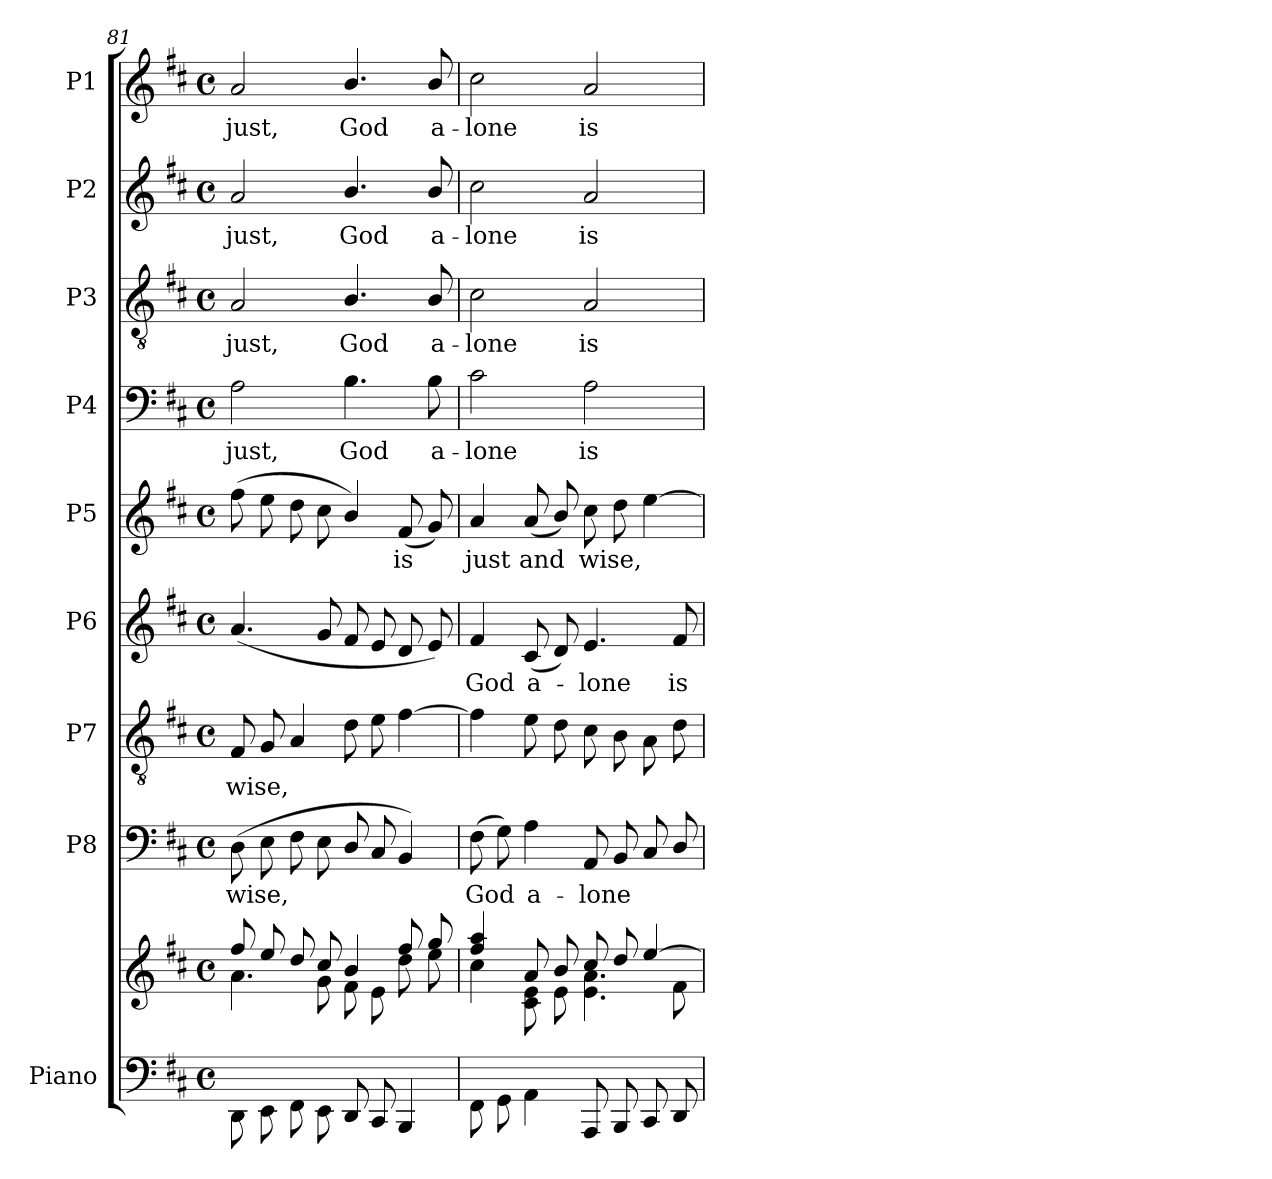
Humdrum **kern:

**kern	**kern	**kern	**text	**kern	**text	**kern	**text	**kern	**text	**kern	**text	**kern	**text	**kern	**text	**kern	**text
*part9	*part9	*part8	*part8	*part7	*part7	*part6	*part6	*part5	*part5	*part4	*part4	*part3	*part3	*part2	*part2	*part1	*part1
*staff10	*staff9	*staff8	*staff8	*staff7	*staff7	*staff6	*staff6	*staff5	*staff5	*staff4	*staff4	*staff3	*staff3	*staff2	*staff2	*staff1	*staff1
*I"Piano	*	*I"P8	*	*I"P7	*	*I"P6	*	*I"P5	*	*I"P4	*	*I"P3	*	*I"P2	*	*I"P1	*
!!LO:LB:g=z
*clefF4	*clefG2	*clefF4	*	*clefGv2	*	*clefG2	*	*clefG2	*	*clefF4	*	*clefGv2	*	*clefG2	*	*clefG2	*
*	*	*	*	*ITrd7c12	*	*	*	*	*	*	*	*ITrd7c12	*	*	*	*	*
*k[f#c#]	*k[f#c#]	*k[f#c#]	*	*k[f#c#]	*	*k[f#c#]	*	*k[f#c#]	*	*k[f#c#]	*	*k[f#c#]	*	*k[f#c#]	*	*k[f#c#]	*
*D:	*D:	*D:	*	*D:	*	*D:	*	*D:	*	*D:	*	*D:	*	*D:	*	*D:	*
*M4/4	*M4/4	*M4/4	*	*M4/4	*	*M4/4	*	*M4/4	*	*M4/4	*	*M4/4	*	*M4/4	*	*M4/4	*
*met(c)	*met(c)	*met(c)	*	*met(c)	*	*met(c)	*	*met(c)	*	*met(c)	*	*met(c)	*	*met(c)	*	*met(c)	*
=81	=81	=81	=81	=81	=81	=81	=81	=81	=81	=81	=81	=81	=81	=81	=81	=81	=81
*	*^	*	*	*	*	*	*	*	*	*	*	*	*	*	*	*	*
!	!	!	!	!LO:LY:b:color=#000000	!	!	!	!	!	!	!	!	!	!	!	!	!	!
!	!	!	!	!	!	!LO:LY:b:color=#000000	!	!	!	!	!	!	!	!	!	!	!	!
!	!	!	!	!	!	!	!	!LO:LY:b:color=#000000	!	!	!	!	!	!	!	!	!	!
!	!	!	!	!	!	!	!	!	!	!LO:LY:b:color=#000000	!	!	!	!	!	!	!	!
!	!	!	!	!	!	!	!	!	!	!	!	!LO:LY:b:color=#000000	!	!	!	!	!	!
!	!	!	!	!	!	!	!	!	!	!	!	!	!	!LO:LY:b:color=#000000	!	!	!	!
!	!	!	!	!	!	!	!	!	!	!	!	!	!	!	!	!LO:LY:b:color=#000000	!	!
!	!	!	!	!	!	!	!	!	!	!	!	!	!	!	!	!	!	!LO:LY:b:color=#000000
8DDi\	8ff#i/	4.ai\	(8Di\	wise,	8FF#i/	wise,	(4.ai/	.	(8ff#i\	.	2Ai\	just,	2AAi/	just,	2ai/	just,	2ai/	just,
!	!	!	!	!LO:LY:b:color=#000000	!	!	!	!	!	!	!	!	!	!	!	!	!	!
!	!	!	!	!	!	!	!	!	!	!LO:LY:b:color=#000000	!	!	!	!	!	!	!	!
8EEi\	8eei/	.	8Ei\	.	8GGi/	.	.	.	8eei\	.	.	.	.	.	.	.	.	.
!	!	!	!	!LO:LY:b:color=#000000	!	!	!	!	!	!	!	!	!	!	!	!	!	!
!	!	!	!	!	!	!LO:LY:b:color=#000000	!	!	!	!	!	!	!	!	!	!	!	!
!	!	!	!	!	!	!	!	!	!	!LO:LY:b:color=#000000	!	!	!	!	!	!	!	!
8FF#i\	8ddi/	.	8F#i\	.	4AAi/	.	.	.	8ddi\	.	.	.	.	.	.	.	.	.
!	!	!	!	!LO:LY:b:color=#000000	!	!	!	!	!	!	!	!	!	!	!	!	!	!
!	!	!	!	!	!	!	!	!LO:LY:b:color=#000000	!	!	!	!	!	!	!	!	!	!
!	!	!	!	!	!	!	!	!	!	!LO:LY:b:color=#000000	!	!	!	!	!	!	!	!
8EEi\	8cc#i/	8gi\	8Ei\	.	.	.	8gi/	.	8cc#i\	.	.	.	.	.	.	.	.	.
!	!	!	!	!LO:LY:b:color=#000000	!	!	!	!	!	!	!	!	!	!	!	!	!	!
!	!	!	!	!	!	!LO:LY:b:color=#000000	!	!	!	!	!	!	!	!	!	!	!	!
!	!	!	!	!	!	!	!	!LO:LY:b:color=#000000	!	!	!	!	!	!	!	!	!	!
!	!	!	!	!	!	!	!	!	!	!LO:LY:b:color=#000000	!	!	!	!	!	!	!	!
!	!	!	!	!	!	!	!	!	!	!	!	!LO:LY:b:color=#000000	!	!	!	!	!	!
!	!	!	!	!	!	!	!	!	!	!	!	!	!	!LO:LY:b:color=#000000	!	!	!	!
!	!	!	!	!	!	!	!	!	!	!	!	!	!	!	!	!LO:LY:b:color=#000000	!	!
!	!	!	!	!	!	!	!	!	!	!	!	!	!	!	!	!	!	!LO:LY:b:color=#000000
8DDi/	4bi/	8f#i\	8Di/	.	8Di\	.	8f#i/	.	4bi/)	.	4.Bi\	God	4.BBi/	God	4.bi/	God	4.bi/	God
!	!	!	!	!LO:LY:b:color=#000000	!	!	!	!	!	!	!	!	!	!	!	!	!	!
!	!	!	!	!	!	!LO:LY:b:color=#000000	!	!	!	!	!	!	!	!	!	!	!	!
!	!	!	!	!	!	!	!	!LO:LY:b:color=#000000	!	!	!	!	!	!	!	!	!	!
8CC#i/	.	8ei\	8C#i/	.	8Ei\	.	8ei/	.	.	.	.	.	.	.	.	.	.	.
!	!	!	!	!LO:LY:b:color=#000000	!	!	!	!	!	!	!	!	!	!	!	!	!	!
!	!	!	!	!	!	!LO:LY:b:color=#000000	!	!	!	!	!	!	!	!	!	!	!	!
!	!	!	!	!	!	!	!	!LO:LY:b:color=#000000	!	!	!	!	!	!	!	!	!	!
!	!	!	!	!	!	!	!	!	!	!LO:LY:b:color=#000000	!	!	!	!	!	!	!	!
4BBBi/	8ff#i/	8ddi\	4BBi/)	.	[4F#i\	.	8di/	.	(8f#i/	is	.	.	.	.	.	.	.	.
!	!	!	!	!	!	!	!	!LO:LY:b:color=#000000	!	!	!	!	!	!	!	!	!	!
!	!	!	!	!	!	!	!	!	!	!	!	!LO:LY:b:color=#000000	!	!	!	!	!	!
!	!	!	!	!	!	!	!	!	!	!	!	!	!	!LO:LY:b:color=#000000	!	!	!	!
!	!	!	!	!	!	!	!	!	!	!	!	!	!	!	!	!LO:LY:b:color=#000000	!	!
!	!	!	!	!	!	!	!	!	!	!	!	!	!	!	!	!	!	!LO:LY:b:color=#000000
.	8ggi/	8eei\	.	.	.	.	8ei/)	.	8gi/)	.	8Bi\	a-	8BBi/	a-	8bi/	a-	8bi/	a-
=82	=82	=82	=82	=82	=82	=82	=82	=82	=82	=82	=82	=82	=82	=82	=82	=82	=82	=82
!	!	!	!	!LO:LY:b:color=#000000	!	!	!	!	!	!	!	!	!	!	!	!	!	!
!	!	!	!	!	!	!LO:LY:b:color=#000000	!	!	!	!	!	!	!	!	!	!	!	!
!	!	!	!	!	!	!	!	!LO:LY:b:color=#000000	!	!	!	!	!	!	!	!	!	!
!	!	!	!	!	!	!	!	!	!	!LO:LY:b:color=#000000	!	!	!	!	!	!	!	!
!	!	!	!	!	!	!	!	!	!	!	!	!LO:LY:b:color=#000000	!	!	!	!	!	!
!	!	!	!	!	!	!	!	!	!	!	!	!	!	!LO:LY:b:color=#000000	!	!	!	!
!	!	!	!	!	!	!	!	!	!	!	!	!	!	!	!	!LO:LY:b:color=#000000	!	!
!	!	!	!	!	!	!	!	!	!	!	!	!	!	!	!	!	!	!LO:LY:b:color=#000000
8FF#i\	4ff#i/ 4aai	4cc#i\	(8F#i\	God	4F#i\]	.	4f#i/	God	4ai/	just	2c#i\	-lone	2C#i\	-lone	2cc#i\	-lone	2cc#i\	-lone
8GGi\	.	.	8Gi\)	.	.	.	.	.	.	.	.	.	.	.	.	.	.	.
!	!	!	!	!LO:LY:b:color=#000000	!	!	!	!	!	!	!	!	!	!	!	!	!	!
!	!	!	!	!	!	!LO:LY:b:color=#000000	!	!	!	!	!	!	!	!	!	!	!	!
!	!	!	!	!	!	!	!	!LO:LY:b:color=#000000	!	!	!	!	!	!	!	!	!	!
!	!	!	!	!	!	!	!	!	!	!LO:LY:b:color=#000000	!	!	!	!	!	!	!	!
4AAi\	8ai/	8c#i\ 8ei	4Ai\	a-	8Ei\	.	(8c#i/	a-	(8ai/	and	.	.	.	.	.	.	.	.
!	!	!	!	!	!	!LO:LY:b:color=#000000	!	!	!	!	!	!	!	!	!	!	!	!
.	8bi/	8ei\	.	.	8Di\	.	8di/)	.	8bi/)	.	.	.	.	.	.	.	.	.
!	!	!	!	!LO:LY:b:color=#000000	!	!	!	!	!	!	!	!	!	!	!	!	!	!
!	!	!	!	!	!	!LO:LY:b:color=#000000	!	!	!	!	!	!	!	!	!	!	!	!
!	!	!	!	!	!	!	!	!LO:LY:b:color=#000000	!	!	!	!	!	!	!	!	!	!
!	!	!	!	!	!	!	!	!	!	!LO:LY:b:color=#000000	!	!	!	!	!	!	!	!
!	!	!	!	!	!	!	!	!	!	!	!	!LO:LY:b:color=#000000	!	!	!	!	!	!
!	!	!	!	!	!	!	!	!	!	!	!	!	!	!LO:LY:b:color=#000000	!	!	!	!
!	!	!	!	!	!	!	!	!	!	!	!	!	!	!	!	!LO:LY:b:color=#000000	!	!
!	!	!	!	!	!	!	!	!	!	!	!	!	!	!	!	!	!	!LO:LY:b:color=#000000
8AAAi/	8cc#i/	4.ei\ 4.ai	8AAi/	-lone	8C#i\	.	4.ei/	-lone	8cc#i\	wise,	2Ai\	is	2AAi/	is	2ai/	is	2ai/	is
!	!	!	!	!LO:LY:b:color=#000000	!	!	!	!	!	!	!	!	!	!	!	!	!	!
!	!	!	!	!	!	!LO:LY:b:color=#000000	!	!	!	!	!	!	!	!	!	!	!	!
8BBBi/	8ddi/	.	8BBi/	.	8BBi\	.	.	.	8ddi\	.	.	.	.	.	.	.	.	.
!	!	!	!	!LO:LY:b:color=#000000	!	!	!	!	!	!	!	!	!	!	!	!	!	!
!	!	!	!	!	!	!LO:LY:b:color=#000000	!	!	!	!	!	!	!	!	!	!	!	!
!	!	!	!	!	!	!	!	!	!	!LO:LY:b:color=#000000	!	!	!	!	!	!	!	!
8CC#i/	[4eei/	.	8C#i/	.	8AAi\	.	.	.	[4eei\	.	.	.	.	.	.	.	.	.
!	!	!	!	!LO:LY:b:color=#000000	!	!	!	!	!	!	!	!	!	!	!	!	!	!
!	!	!	!	!	!	!LO:LY:b:color=#000000	!	!	!	!	!	!	!	!	!	!	!	!
!	!	!	!	!	!	!	!	!LO:LY:b:color=#000000	!	!	!	!	!	!	!	!	!	!
8DDi/	.	8f#i\	8Di/	.	8Di\	.	8f#i/	is	.	.	.	.	.	.	.	.	.	.
*	*v	*v	*	*	*	*	*	*	*	*	*	*	*	*	*	*	*	*
=	=	=	=	=	=	=	=	=	=	=	=	=	=	=	=	=	=
*-	*-	*-	*-	*-	*-	*-	*-	*-	*-	*-	*-	*-	*-	*-	*-	*-	*-
